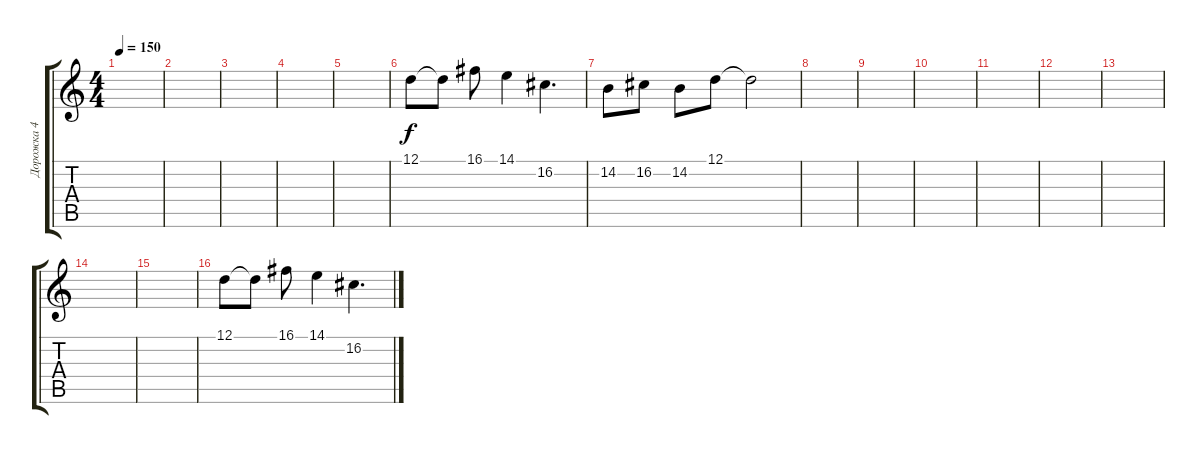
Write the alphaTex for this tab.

\track ("Дорожка 4" "Дорожка 4") {instrument stringensemble1}
\staff {score tabs}
\tuning (D4 A3 F3 C3 G2 D2) {hide}
\ts (4 4)
\tempo 150
\clef g2
\ks c
|
|
|
|
|
12.1.8 12.1{t}.8 16.1.8 14.1.4 16.2.4{d} |
14.2.8 16.2.8 14.2.8 12.1.8 12.1{t}.2 |
|
|
|
|
|
|
|
|
12.1.8 12.1{t}.8 16.1.8 14.1.4 16.2.4{d}
